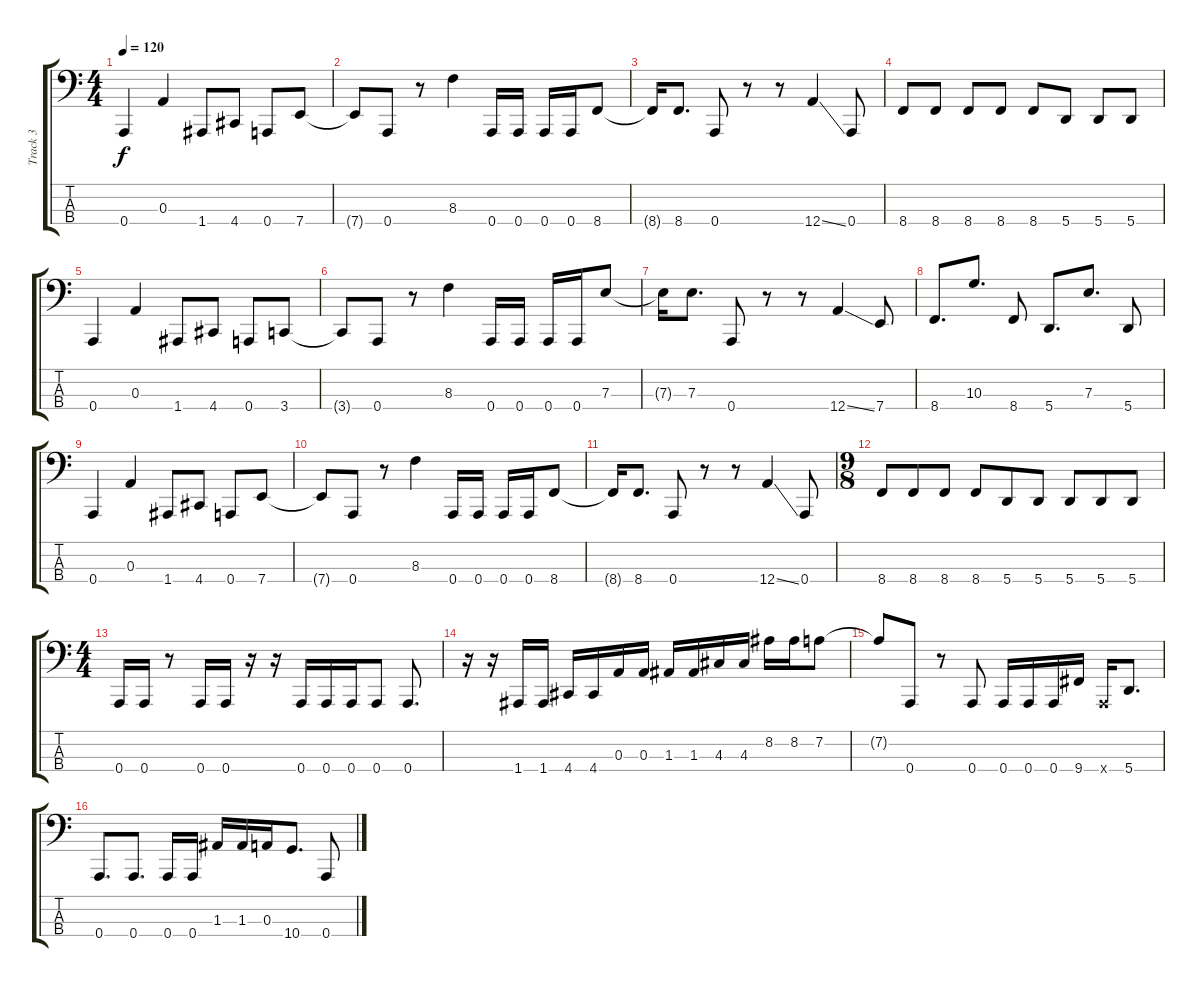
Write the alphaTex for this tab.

\track ("Track 3" "Track 3") {instrument electricbassfinger}
\staff {score tabs}
\tuning (G2 D2 A1 A0) {hide}
\ts (4 4)
\tempo 120
\clef f4
\ks c
0.4.4{dy f} 0.3.4 1.4.8 4.4.8 0.4.8 7.4.8 |
7.4{t}.8 0.4.8 r.8 8.3.4 0.4.16 0.4.16 0.4.16 0.4.16 8.4.8 |
8.4{t}.16 8.4.8{d} 0.4.8 r.8 r.8 12.4{ss}.4 0.4.8 |
8.4.8 8.4.8 8.4.8 8.4.8 8.4.8 5.4.8 5.4.8 5.4.8 |
0.4.4 0.3.4 1.4.8 4.4.8 0.4.8 3.4.8 |
3.4{t}.8 0.4.8 r.8 8.3.4 0.4.16 0.4.16 0.4.16 0.4.16 7.3.8 |
7.3{t}.16 7.3.8{d} 0.4.8 r.8 r.8 12.4{ss}.4 7.4.8 |
8.4.8{d} 10.3.8{d} 8.4.8 5.4.8{d} 7.3.8{d} 5.4.8 |
0.4.4 0.3.4 1.4.8 4.4.8 0.4.8 7.4.8 |
7.4{t}.8 0.4.8 r.8 8.3.4 0.4.16 0.4.16 0.4.16 0.4.16 8.4.8 |
8.4{t}.16 8.4.8{d} 0.4.8 r.8 r.8 12.4{ss}.4 0.4.8 |
\ts (9 8)
8.4.8 8.4.8 8.4.8 8.4.8 5.4.8 5.4.8 5.4.8 5.4.8 5.4.8 |
\ts (4 4)
0.4.16 0.4.16 r.8 0.4.16 0.4.16 r.16 r.16 0.4.16 0.4.16 0.4.16 0.4.8 0.4.8{d} |
r.16 r.16 1.4.16 1.4.16 4.4.16 4.4.16 0.3.16 0.3.16 1.3.16 1.3.16 4.3.16 4.3.16 8.2.16 8.2.16 7.2.8 |
7.2{t}.8 0.4.8 r.8 0.4.8 0.4.16 0.4.16 0.4.16 9.4.16 0.4{x}.16 5.4.8{d} |
0.4.8{d} 0.4.8{d} 0.4.16 0.4.16 1.3.16 1.3.16 0.3.16 10.4.8{d} 0.4.8
